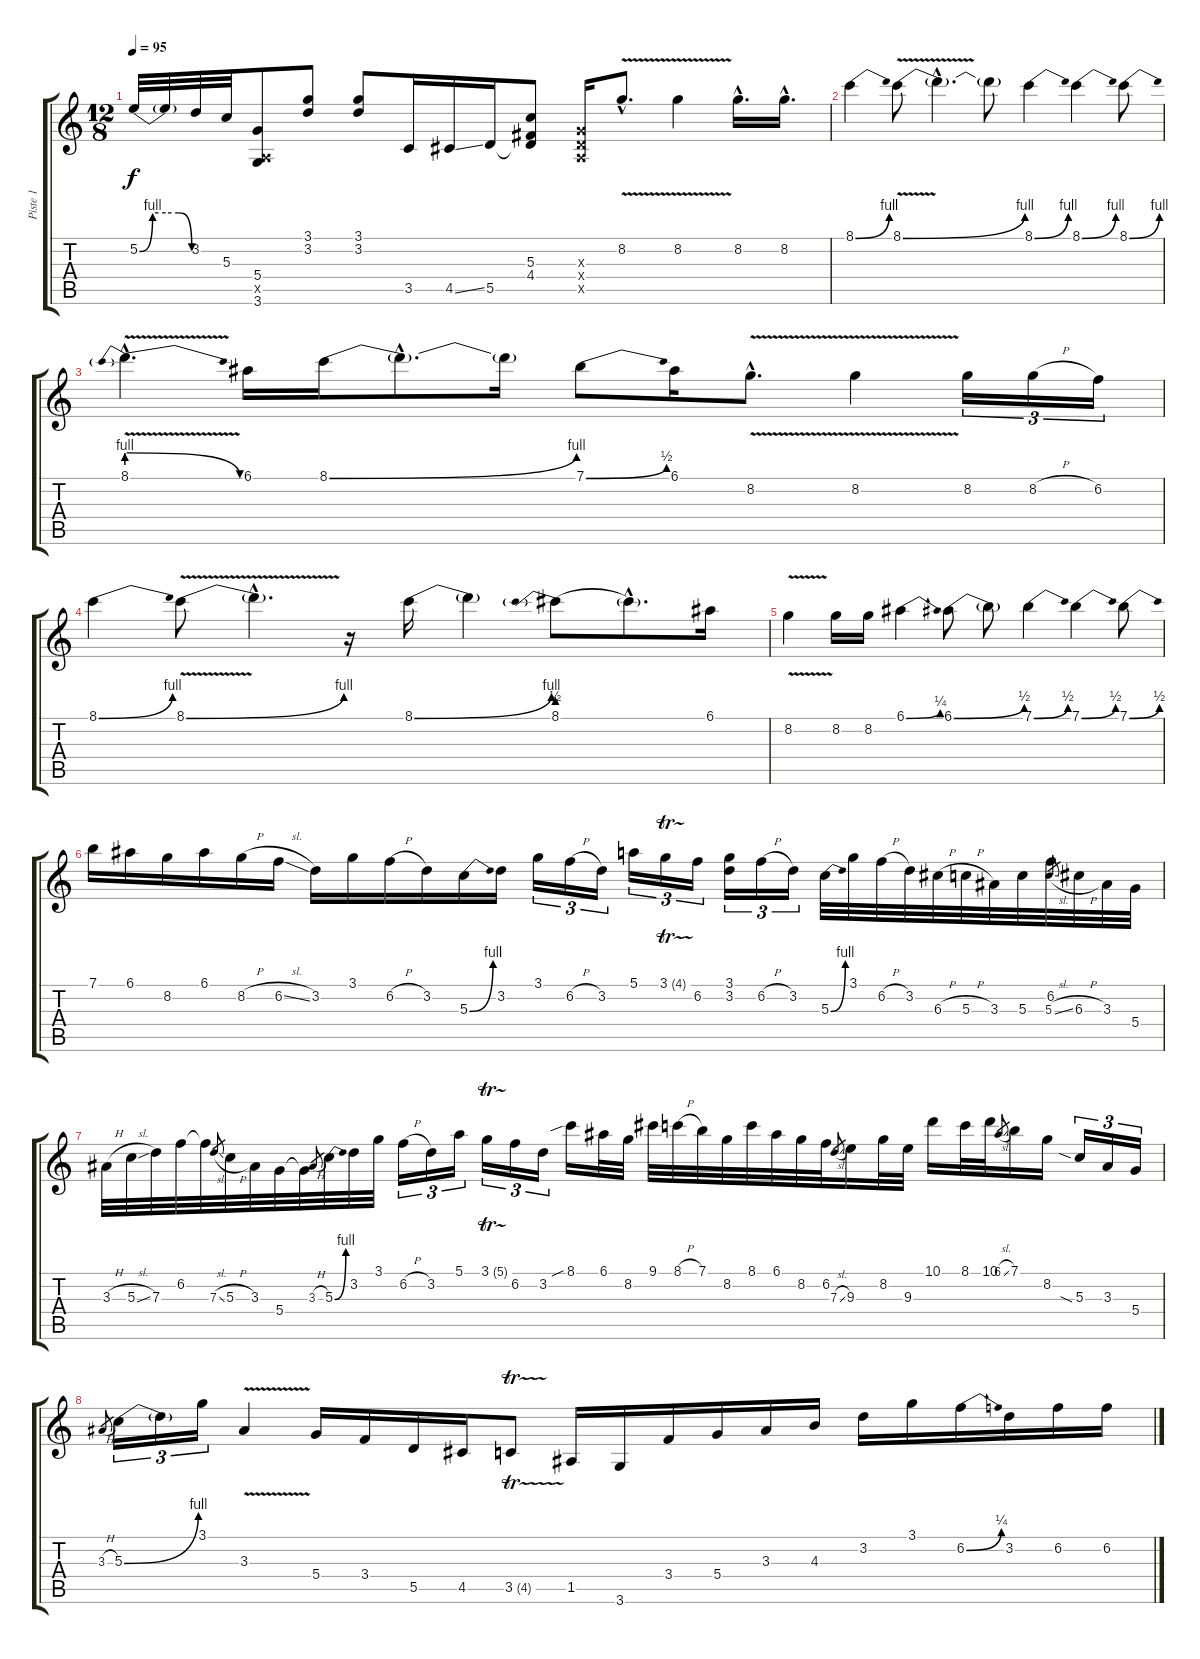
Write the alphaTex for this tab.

\track ("Piste 1" "Piste 1") {instrument overdrivenguitar}
\staff {score tabs}
\tuning (E4 B3 G3 D3 A2 E2) {hide}
\ts (12 8)
\tempo 95
\clef g2
\ks c
5.2{be (custom 0 0 15 4 30 4 45 4 60 0)}.32{dy f} 5.2{t}.32 3.2.32 5.3.32 (5.4 0.5{x} 3.6).8 (3.1 3.2).8 (3.1 3.2).8 3.5.16 4.5{ss}.16 5.5.16 (5.3 4.4 5.5{t}).8 (0.3{x} 0.4{x} 0.5{x}).16 8.2{v hac}.8{d} 8.2{v}.4 8.2{hac}.16{d} 8.2{hac}.16{d} |
8.1{be (bend 0 0 60 4)}.4 8.1{be (bend 0 0 60 4) v}.8 8.1{hac t}.4{d} 8.1{t}.8 8.1{be (bend 0 0 60 4)}.4 8.1{be (bend 0 0 60 4)}.4 8.1{be (bend 0 0 60 4)}.8 |
8.1{be (prebendrelease 0 4 60 0) v hac}.4{d} 6.1.16 8.1{be (bend 0 0 60 4)}.16 8.1{hac t}.8{d} 8.1{t}.16 7.1{be (bend 0 0 60 2)}.8 6.1.16 8.2{v hac}.8{d} 8.2{v}.4 8.2.16{tu (3 2)} 8.2{h}.16{tu (3 2)} 6.2.16{tu (3 2)} |
8.1{be (bend 0 0 60 4)}.4 8.1{be (bend 0 0 60 4) v}.8 8.1{hac t}.4{d} r.16 8.1{be (bend 0 0 60 4)}.16 8.1{t}.4 8.1{be (prebend 0 2 60 2)}.8 8.1{hac t}.8{d} 6.1.16 |
8.2{v}.4 8.2.16 8.2.16 6.1{be (bend 0 0 60 1)}.4 6.1{be (bend 0 0 60 2)}.8 6.1{t}.8 7.1{be (bend 0 0 60 2)}.4 7.1{be (bend 0 0 60 2)}.4 7.1{be (bend 0 0 60 2)}.8 |
7.1.16 6.1.16 8.2.16 6.1.16 8.2{h}.16 6.2{sl}.16 3.2.16 3.1.16 6.2{h}.16 3.2.16 5.3{be (bend 0 0 60 4)}.16 3.2.16 3.1.16{tu (3 2)} 6.2{h}.16{tu (3 2)} 3.2.16{tu (3 2)} 5.1.16{tu (3 2)} 3.1{tr (4 64)}.16{tu (3 2)} 6.2.16{tu (3 2)} (3.1 3.2).16{tu (3 2)} 6.2{h}.16{tu (3 2)} 3.2.16{tu (3 2)} 5.3{be (bend 0 0 60 4)}.32 3.1.32 6.2{h}.32 3.2.32 6.3{h}.32 5.3{h}.32 3.3.32 5.3.32 6.2.32 5.3{sl}.8{gr} 6.3{h}.32 3.3.32 5.4.32 |
3.3{h}.32 5.3{sl}.32 7.3.32 6.2.32 6.2{t}.32 7.3{sl}.8{gr} 5.3{h}.32 3.3.32 5.4.32 5.4{t}.32 3.3{h}.8{gr} 5.3{be (bend 0 0 60 4)}.32 3.2.32 3.1.32 6.2{h}.16{tu (3 2)} 3.2.16{tu (3 2)} 5.1.16{tu (3 2)} 3.1{tr (5 64)}.16{tu (3 2)} 6.2.16{tu (3 2)} 3.2.16{tu (3 2)} 8.1{sib}.16 6.1.32 8.2.32 9.1.32 8.1{h}.32 7.1.32 8.2.32 8.1.32 6.1.32 8.2.32 6.2.32 7.3{sl}.8{gr} 9.3.16 8.2.32 9.3.32 10.1.16 8.1.32 10.1.32 6.1{sl}.8{gr} 7.1.16 8.2.16 5.3{sia}.16{tu (3 2)} 3.3.16{tu (3 2)} 5.4.16{tu (3 2)} |
3.3{h}.8{gr} 5.3{be (bend 0 0 60 4)}.16{tu (3 2)} 5.3{t}.16{tu (3 2)} 3.1.16{tu (3 2)} 3.3{v}.4 5.4.16 3.4.16 5.5.16 4.5.16 3.5{tr (4 64)}.8 1.5.16 3.6.16 3.4.16 5.4.16 3.3.16 4.3.16 3.2.16 3.1.16 6.2{be (bend 0 0 60 1)}.16 3.2.16 6.2.16 6.2.16
